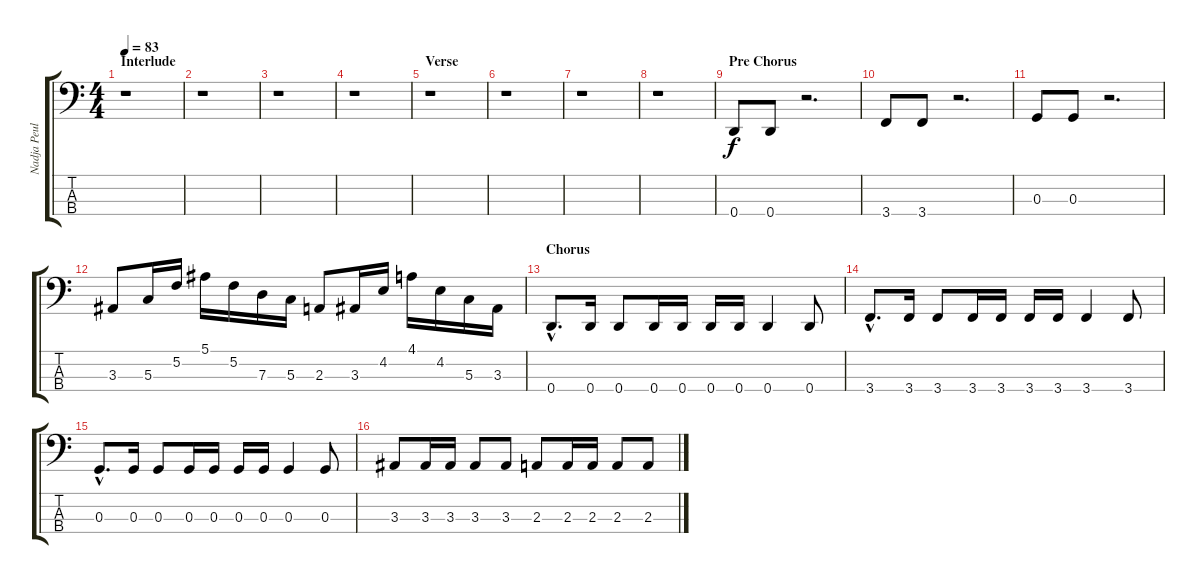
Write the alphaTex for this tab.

\track ("Nadja Peulen" "Nadja Peul") {instrument electricbasspick}
\staff {score tabs}
\tuning (F2 C2 G1 D1) {hide}
\ts (4 4)
\section ("" "Interlude")
\tempo 83
\clef f4
\ks c
r.1{dy f} |
r.1 |
r.1 |
r.1 |
\section ("" "Verse")
r.1 |
r.1 |
r.1 |
r.1 |
\section ("" "Pre Chorus")
0.4.8 0.4.8 r.2{d} |
3.4.8 3.4.8 r.2{d} |
0.3.8 0.3.8 r.2{d} |
3.3.8 5.3.16 5.2.16 5.1.16 5.2.16 7.3.16 5.3.16 2.3.8 3.3.16 4.2.16 4.1.16 4.2.16 5.3.16 3.3.16 |
\section ("" "Chorus")
0.4{hac}.8{d} 0.4.16 0.4.8 0.4.16 0.4.16 0.4.16 0.4.16 0.4.4 0.4.8 |
3.4{hac}.8{d} 3.4.16 3.4.8 3.4.16 3.4.16 3.4.16 3.4.16 3.4.4 3.4.8 |
0.3{hac}.8{d} 0.3.16 0.3.8 0.3.16 0.3.16 0.3.16 0.3.16 0.3.4 0.3.8 |
3.3.8 3.3.16 3.3.16 3.3.8 3.3.8 2.3.8 2.3.16 2.3.16 2.3.8 2.3.8
